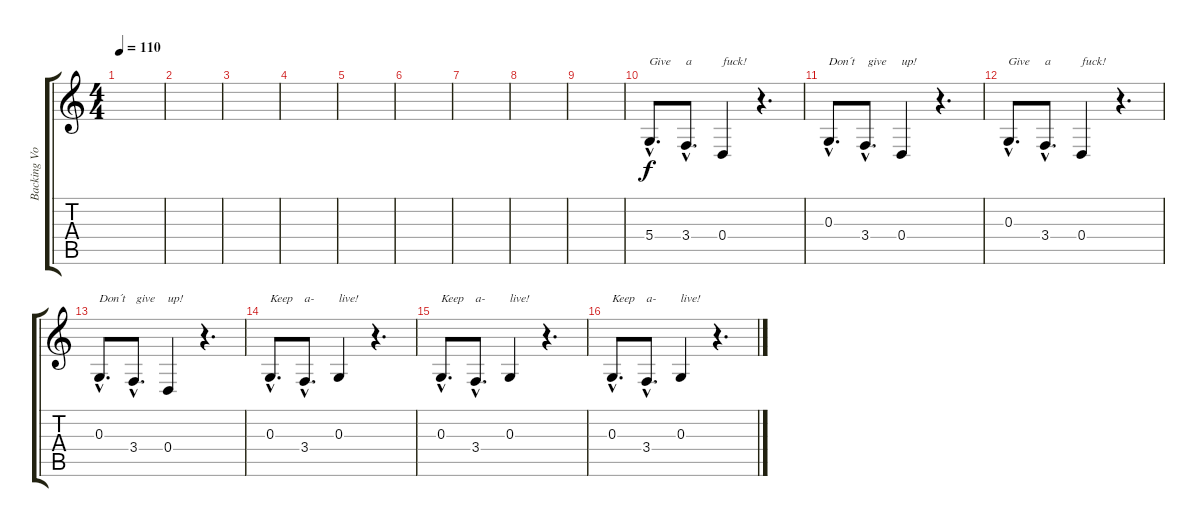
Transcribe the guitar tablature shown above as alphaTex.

\track ("Backing Voc´s" "Backing Vo") {instrument choiraahs}
\staff {score tabs}
\tuning (E4 B3 G3 D3 A2 D2) {hide}
\ts (4 4)
\tempo 110
\clef g2
\ks c
|
|
|
|
|
|
|
|
|
5.4{hac}.8{d txt "Give"} 3.4{hac}.8{d txt "a"} 0.4.4{txt "fuck!"} r.4{d} |
0.3{hac}.8{d txt "Don´t"} 3.4{hac}.8{d txt " give"} 0.4.4{txt "up!"} r.4{d} |
0.3{hac}.8{d txt "Give"} 3.4{hac}.8{d txt "a"} 0.4.4{txt "fuck!"} r.4{d} |
0.3{hac}.8{d txt "Don´t"} 3.4{hac}.8{d txt " give"} 0.4.4{txt "up!"} r.4{d} |
0.3{hac}.8{d txt "Keep"} 3.4{hac}.8{d txt "a-"} 0.3.4{txt "live!"} r.4{d} |
0.3{hac}.8{d txt "Keep"} 3.4{hac}.8{d txt "a-"} 0.3.4{txt "live!"} r.4{d} |
0.3{hac}.8{d txt "Keep"} 3.4{hac}.8{d txt "a-"} 0.3.4{txt "live!"} r.4{d}
